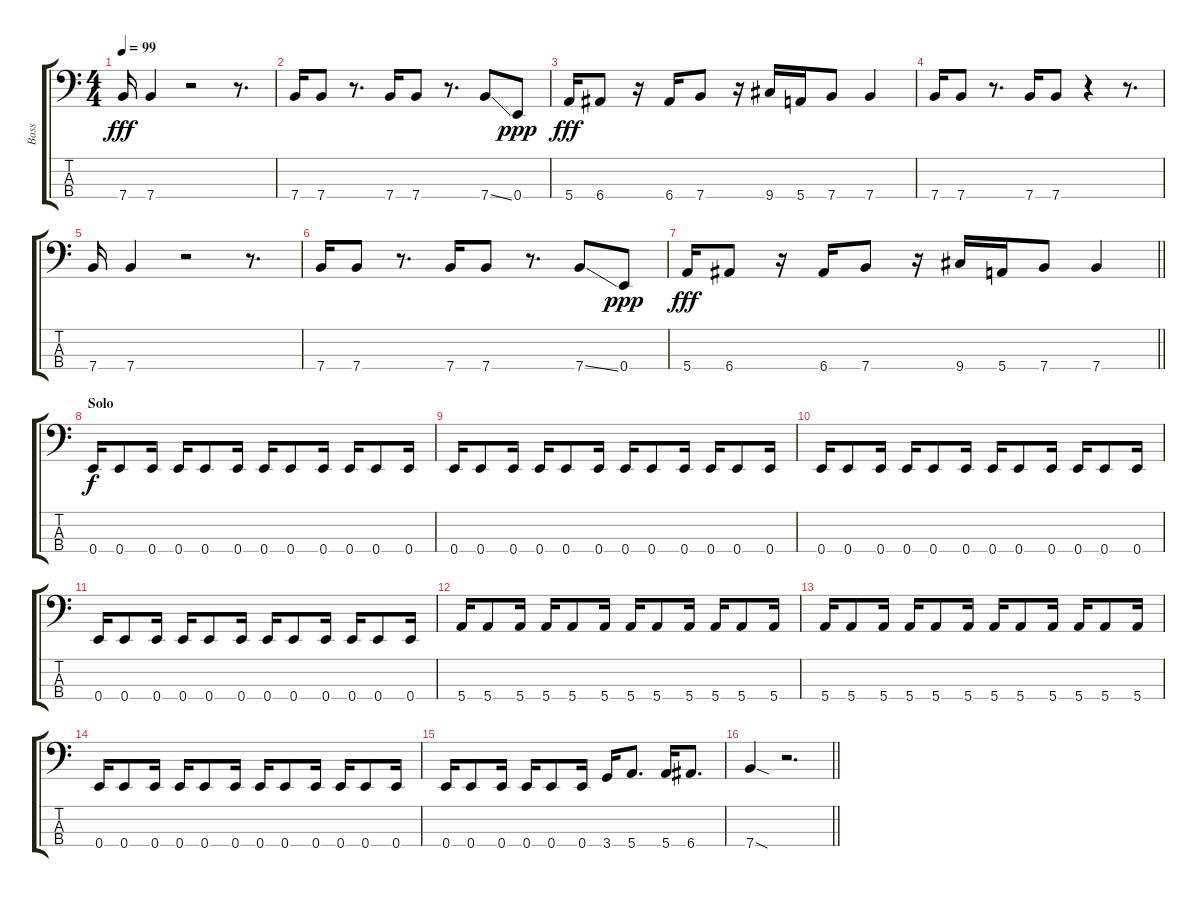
\track ("Bass" "Bass") {instrument electricbassfinger}
\staff {score tabs}
\tuning (G2 D2 A1 E1) {hide}
\ts (4 4)
\tempo 99
\clef f4
\ks c
7.4.16{dy fff} 7.4.4 r.2 r.8{d} |
7.4.16 7.4.8 r.8{d} 7.4.16 7.4.8 r.8{d} 7.4{ss}.8 0.4.8{dy ppp} |
5.4.16{dy fff} 6.4.8 r.16 6.4.16 7.4.8 r.16 9.4.16 5.4.16 7.4.8 7.4.4 |
7.4.16 7.4.8 r.8{d} 7.4.16 7.4.8 r.4 r.8{d} |
7.4.16 7.4.4 r.2 r.8{d} |
7.4.16 7.4.8 r.8{d} 7.4.16 7.4.8 r.8{d} 7.4{ss}.8 0.4.8{dy ppp} |
\barLineRight lightlight
5.4.16{dy fff} 6.4.8 r.16 6.4.16 7.4.8 r.16 9.4.16 5.4.16 7.4.8 7.4.4 |
\section ("" "Solo")
0.4.16{dy f} 0.4.8 0.4.16 0.4.16 0.4.8 0.4.16 0.4.16 0.4.8 0.4.16 0.4.16 0.4.8 0.4.16 |
0.4.16 0.4.8 0.4.16 0.4.16 0.4.8 0.4.16 0.4.16 0.4.8 0.4.16 0.4.16 0.4.8 0.4.16 |
0.4.16 0.4.8 0.4.16 0.4.16 0.4.8 0.4.16 0.4.16 0.4.8 0.4.16 0.4.16 0.4.8 0.4.16 |
0.4.16 0.4.8 0.4.16 0.4.16 0.4.8 0.4.16 0.4.16 0.4.8 0.4.16 0.4.16 0.4.8 0.4.16 |
5.4.16 5.4.8 5.4.16 5.4.16 5.4.8 5.4.16 5.4.16 5.4.8 5.4.16 5.4.16 5.4.8 5.4.16 |
5.4.16 5.4.8 5.4.16 5.4.16 5.4.8 5.4.16 5.4.16 5.4.8 5.4.16 5.4.16 5.4.8 5.4.16 |
0.4.16 0.4.8 0.4.16 0.4.16 0.4.8 0.4.16 0.4.16 0.4.8 0.4.16 0.4.16 0.4.8 0.4.16 |
0.4.16 0.4.8 0.4.16 0.4.16 0.4.8 0.4.16 3.4.16 5.4.8{d} 5.4.16 6.4.8{d} |
\barLineRight lightlight
7.4{sod}.4 r.2{d}
